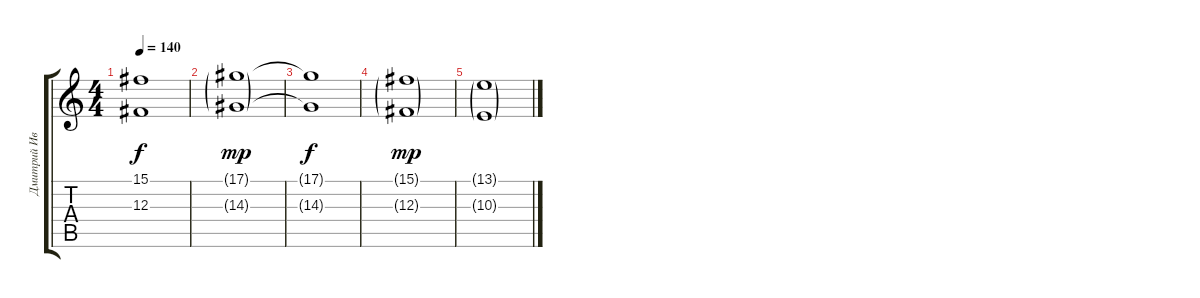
\track ("Дмитрий Иванов" "Дмитрий Ив") {instrument synthvoice}
\staff {score tabs}
\tuning (Eb4 Bb3 Gb3 Db3 Ab2 Eb2) {hide}
\ts (4 4)
\tempo 140
\clef g2
\ks c
(15.1{t} 12.3{t}).1{dy f} |
(17.1{g} 14.3{g}).1{dy mp} |
(17.1{t} 14.3{t}).1{dy f} |
(15.1{g} 12.3{g}).1{dy mp} |
(13.1{g} 10.3{g}).1
